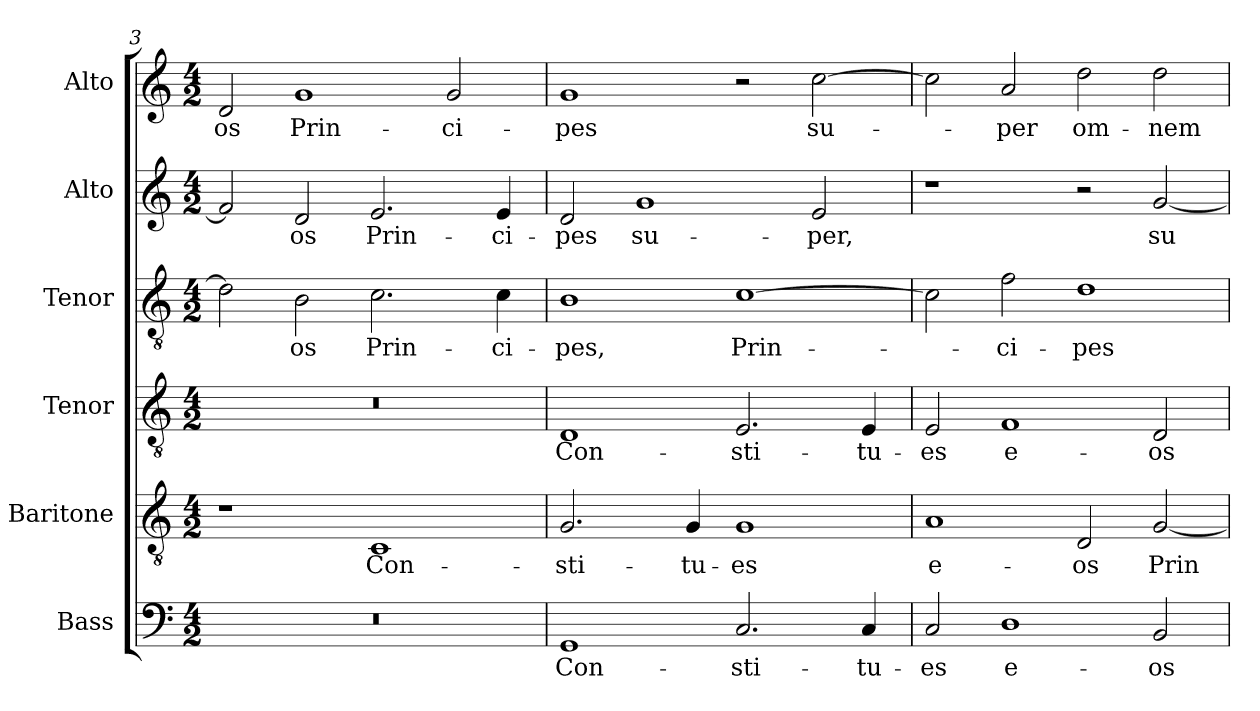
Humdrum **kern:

**kern	**text	**kern	**text	**kern	**text	**kern	**text	**kern	**text	**kern	**text
*part6	*part6	*part5	*part5	*part4	*part4	*part3	*part3	*part2	*part2	*part1	*part1
*staff6	*staff6	*staff5	*staff5	*staff4	*staff4	*staff3	*staff3	*staff2	*staff2	*staff1	*staff1
*I"Bass	*	*I"Baritone	*	*I"Tenor	*	*I"Tenor	*	*I"Alto	*	*I"Alto	*
*I'B.	*	*I'Bar.	*	*I'T2.	*	*I'T1.	*	*I'A.	*	*I'A.	*
*clefF4	*	*clefGv2	*	*clefGv2	*	*clefGv2	*	*clefG2	*	*clefG2	*
*	*	*ITrd7c12	*	*ITrd7c12	*	*ITrd7c12	*	*	*	*	*
*k[]	*	*k[]	*	*k[]	*	*k[]	*	*k[]	*	*k[]	*
*C:	*	*C:	*	*C:	*	*C:	*	*C:	*	*C:	*
*M4/2	*	*M4/2	*	*M4/2	*	*M4/2	*	*M4/2	*	*M4/2	*
=3	=3	=3	=3	=3	=3	=3	=3	=3	=3	=3	=3
!LO:N:vis=1	!	!	!	!LO:N:vis=1	!	!	!	!	!	!	!
!	!	!	!	!	!	!	!	!	!	!	!LO:LY:b:color=#000000
0r	.	1r	.	0r	.	2Di\]	.	2fi/]	.	2di/	-os
!	!	!	!	!	!	!	!LO:LY:b:color=#000000	!	!	!	!
!	!	!	!	!	!	!	!	!	!LO:LY:b:color=#000000	!	!
!	!	!	!	!	!	!	!	!	!	!	!LO:LY:b:color=#000000
.	.	.	.	.	.	2BBi\	-os	2di/	-os	1gi	Prin-
!	!	!	!LO:LY:b:color=#000000	!	!	!	!	!	!	!	!
!	!	!	!	!	!	!	!LO:LY:b:color=#000000	!	!	!	!
!	!	!	!	!	!	!	!	!	!LO:LY:b:color=#000000	!	!
.	.	1CCi	Con-	.	.	2.Ci\	Prin-	2.ei/	Prin-	.	.
!	!	!	!	!	!	!	!	!	!	!	!LO:LY:b:color=#000000
.	.	.	.	.	.	.	.	.	.	2gi/	-ci-
!	!	!	!	!	!	!	!LO:LY:b:color=#000000	!	!	!	!
!	!	!	!	!	!	!	!	!	!LO:LY:b:color=#000000	!	!
.	.	.	.	.	.	4Ci\	-ci-	4ei/	-ci-	.	.
=4	=4	=4	=4	=4	=4	=4	=4	=4	=4	=4	=4
!	!LO:LY:b:color=#000000	!	!	!	!	!	!	!	!	!	!
!	!	!	!LO:LY:b:color=#000000	!	!	!	!	!	!	!	!
!	!	!	!	!	!LO:LY:b:color=#000000	!	!	!	!	!	!
!	!	!	!	!	!	!	!LO:LY:b:color=#000000	!	!	!	!
!	!	!	!	!	!	!	!	!	!LO:LY:b:color=#000000	!	!
!	!	!	!	!	!	!	!	!	!	!	!LO:LY:b:color=#000000
1GGi	Con-	2.GGi/	-sti-	1DDi	Con-	1BBi	-pes,	2di/	-pes	1gi	-pes
!	!	!	!	!	!	!	!	!	!LO:LY:b:color=#000000	!	!
.	.	.	.	.	.	.	.	1gi	su-	.	.
!	!	!	!LO:LY:b:color=#000000	!	!	!	!	!	!	!	!
.	.	4GGi/	-tu-	.	.	.	.	.	.	.	.
!	!LO:LY:b:color=#000000	!	!	!	!	!	!	!	!	!	!
!	!	!	!LO:LY:b:color=#000000	!	!	!	!	!	!	!	!
!	!	!	!	!	!LO:LY:b:color=#000000	!	!	!	!	!	!
!	!	!	!	!	!	!	!LO:LY:b:color=#000000	!	!	!	!
2.Ci/	-sti-	1GGi	-es	2.EEi/	-sti-	[1Ci	Prin-	.	.	2r	.
!	!	!	!	!	!	!	!	!	!LO:LY:b:color=#000000	!	!
!	!	!	!	!	!	!	!	!	!	!	!LO:LY:b:color=#000000
.	.	.	.	.	.	.	.	2ei/	-per,	[2cci\	su-
!	!LO:LY:b:color=#000000	!	!	!	!	!	!	!	!	!	!
!	!	!	!	!	!LO:LY:b:color=#000000	!	!	!	!	!	!
4Ci/	-tu-	.	.	4EEi/	-tu-	.	.	.	.	.	.
!!LO:LB:g=z
=5	=5	=5	=5	=5	=5	=5	=5	=5	=5	=5	=5
!	!LO:LY:b:color=#000000	!	!	!	!	!	!	!	!	!	!
!	!	!	!LO:LY:b:color=#000000	!	!	!	!	!	!	!	!
!	!	!	!	!	!LO:LY:b:color=#000000	!	!	!	!	!	!
2Ci/	-es	1AAi	e-	2EEi/	-es	2Ci\]	.	1r	.	2cci\]	.
!	!LO:LY:b:color=#000000	!	!	!	!	!	!	!	!	!	!
!	!	!	!	!	!LO:LY:b:color=#000000	!	!	!	!	!	!
!	!	!	!	!	!	!	!LO:LY:b:color=#000000	!	!	!	!
!	!	!	!	!	!	!	!	!	!	!	!LO:LY:b:color=#000000
1Di	e-	.	.	1FFi	e-	2Fi\	-ci-	.	.	2ai/	-per
!	!	!	!LO:LY:b:color=#000000	!	!	!	!	!	!	!	!
!	!	!	!	!	!	!	!LO:LY:b:color=#000000	!	!	!	!
!	!	!	!	!	!	!	!	!	!	!	!LO:LY:b:color=#000000
.	.	2DDi/	-os	.	.	1Di	-pes	2r	.	2ddi\	om-
!	!LO:LY:b:color=#000000	!	!	!	!	!	!	!	!	!	!
!	!	!	!LO:LY:b:color=#000000	!	!	!	!	!	!	!	!
!	!	!	!	!	!LO:LY:b:color=#000000	!	!	!	!	!	!
!	!	!	!	!	!	!	!	!	!LO:LY:b:color=#000000	!	!
!	!	!	!	!	!	!	!	!	!	!	!LO:LY:b:color=#000000
2BBi/	-os	[2GGi/	Prin-	2DDi/	-os	.	.	[2gi/	su-	2ddi\	-nem
=	=	=	=	=	=	=	=	=	=	=	=
*-	*-	*-	*-	*-	*-	*-	*-	*-	*-	*-	*-
